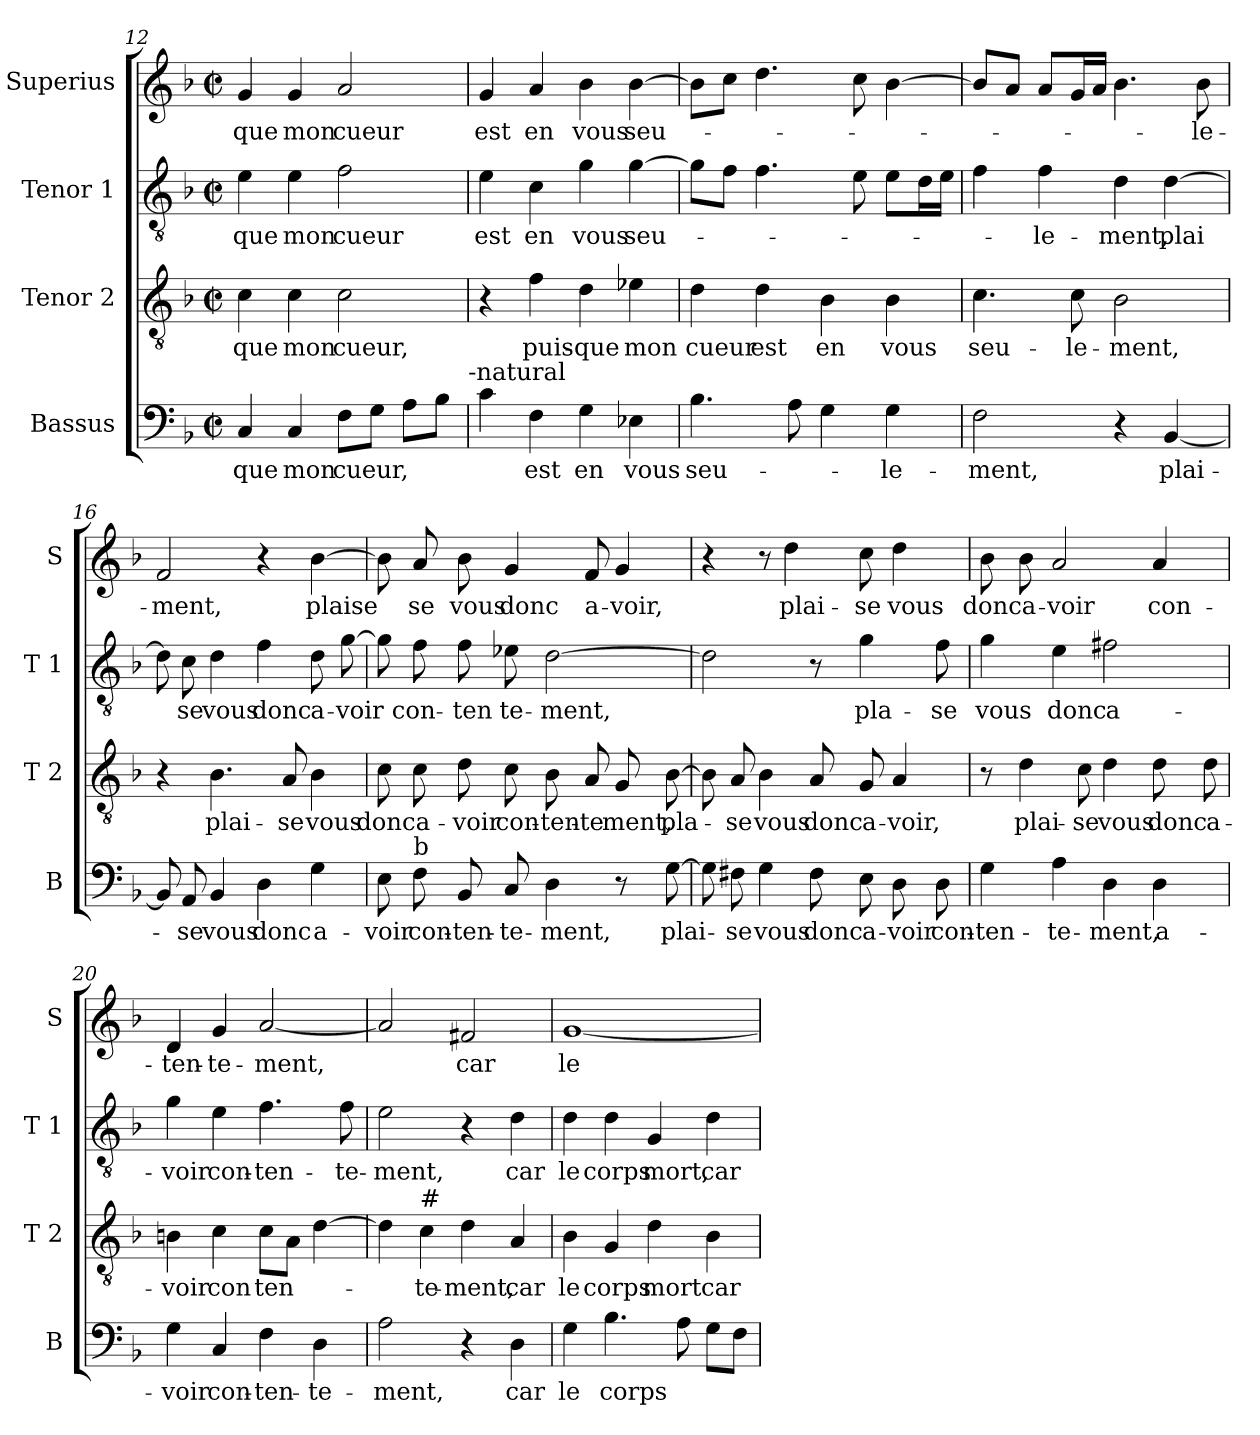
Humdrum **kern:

**kern	**text	**kern	**text	**kern	**text	**kern	**text
*part4	*part4	*part3	*part3	*part2	*part2	*part1	*part1
*staff4	*staff4	*staff3	*staff3	*staff2	*staff2	*staff1	*staff1
*I"Bassus	*	*I"Tenor 2	*	*I"Tenor 1	*	*I"Superius	*
*I'B	*	*I'T 2	*	*I'T 1	*	*I'S	*
!!LO:LB:g=z
*clefF4	*	*clefGv2	*	*clefGv2	*	*clefG2	*
*k[b-]	*	*k[b-]	*	*k[b-]	*	*k[b-]	*
*F:	*	*F:	*	*F:	*	*F:	*
*M2/2	*	*M2/2	*	*M2/2	*	*M2/2	*
*met(c|)	*	*met(c|)	*	*met(c|)	*	*met(c|)	*
=12	=12	=12	=12	=12	=12	=12	=12
4C/	-que	4c\	-que	4e\	-que	4g/	-que
4C/	mon	4c\	mon	4e\	mon	4g/	mon
8F\L	cueur,	2c\	cueur,	2f\	cueur	2a/	cueur
8G\J	.	.	.	.	.	.	.
8A\L	.	.	.	.	.	.	.
8B-\J	.	.	.	.	.	.	.
!LO:TX:a:t=-natural	!	!	!	!	!	!	!
=13	=13	=13	=13	=13	=13	=13	=13
4c\	.	4r	.	4e\	est	4g/	est
4F\	est	4f\	puis-	4c\	en	4a/	en
4G\	en	4d\	-que	4g\	vous	4b-\	vous
4E-X\	vous	4e-X\	mon	[4g\	seu-	[4b-\	seu-
=14	=14	=14	=14	=14	=14	=14	=14
4.B-\	seu-	4d\	cueur	8g\L]	.	8b-\L]	.
.	.	.	.	8f\J	.	8cc\J	.
.	.	4d\	est	4.f\	.	4.dd\	.
8A\	.	.	.	.	.	.	.
4G\	.	4B-\	en	.	.	.	.
.	.	.	.	8e\	.	8cc\	.
4G\	-le-	4B-\	vous	8e\L	.	[4b-\	.
.	.	.	.	16d\L	.	.	.
.	.	.	.	16e\JJ	.	.	.
=15	=15	=15	=15	=15	=15	=15	=15
2F\	-ment,	4.c\	seu-	4f\	.	8b-/L]	.
.	.	.	.	.	.	8a/J	.
.	.	.	.	4f\	-le-	8a/L	.
.	.	8c\	-le-	.	.	16g/L	.
.	.	.	.	.	.	16a/JJ	.
4r	.	2B-\	-ment,	4d\	-ment,	4.b-\	.
[4BB-/	plai-	.	.	[4d\	plai	.	.
.	.	.	.	.	.	8b-\	-le-
=16	=16	=16	=16	=16	=16	=16	=16
8BB-/]	.	4r	.	8d\]	.	2f/	-ment,
8AA/	-se	.	.	8c\	se	.	.
4BB-/	vous	4.B-\	plai-	4d\	vous	.	.
4D\	donc	.	.	4f\	donc	4r	.
.	.	8A/	-se	.	.	.	.
4G\	a-	4B-\	vous	8d\	a-	[4b-\	plaise
.	.	.	.	[8g\	-voir	.	.
!!LO:PB:g=z
=17	=17	=17	=17	=17	=17	=17	=17
8E\	-voir	8c\	donc	8g\]	.	8b-\]	.
!LO:TX:a:t=b	!	!	!	!	!	!	!
8F\	con-	8c\	a-	8f\	con-	8a/	se
8BB-/	-ten-	8d\	-voir	8f\	-ten	8b-\	vous
8C/	-te-	8c\	con-	8e-X\	te-	4g/	donc
4D\	-ment,	8B-\	-ten-	[2d\	-ment,	.	.
.	.	8A/	-te	.	.	8f/	a-
8r	.	8G/	ment,	.	.	4g/	-voir,
[8G\	plai-	[8B-\	pla-	.	.	.	.
=18	=18	=18	=18	=18	=18	=18	=18
8G\]	.	8B-\]	.	2d\]	.	4r	.
8F#X\	-se	8A/	-se	.	.	.	.
4G\	vous	4B-\	vous	.	.	8r	.
.	.	.	.	.	.	4dd\	plai-
8F#\	donc	8A/	donc	8r	.	.	.
8E\	a-	8G/	a-	4g\	pla-	8cc\	-se
8D\	-voir	4A/	-voir,	.	.	4dd\	vous
8D\	con-	.	.	8f\	-se	.	.
=19	=19	=19	=19	=19	=19	=19	=19
4G\	-ten-	8r	.	4g\	vous	8b-\	donc
.	.	4d\	plai-	.	.	8b-\	a-
4A\	-te-	.	.	4e\	donc	2a/	-voir
.	.	8c\	-se	.	.	.	.
4D\	-ment,	4d\	vous	2f#X\	a-	.	.
4D\	a-	8d\	donc	.	.	4a/	con-
.	.	8d\	a-	.	.	.	.
=20	=20	=20	=20	=20	=20	=20	=20
4G\	-voir	4Bn\	-voir	4g\	-voir	4d/	-ten-
4C/	con-	4c\	con	4e\	con-	4g/	-te-
4F\	-ten-	8c\L	ten-	4.f\	-ten-	[2a/	-ment,
.	.	8A\J	.	.	.	.	.
4D\	-te-	[4d\	.	.	.	.	.
.	.	.	.	8f\	-te-	.	.
=21	=21	=21	=21	=21	=21	=21	=21
2A\	-ment,	4d\]	.	2e\	-ment,	2a/]	.
!	!	!LO:TX:a:t=#	!	!	!	!	!
.	.	4c\	-te-	.	.	.	.
4r	.	4d\	-ment,	4r	.	2f#X/	car
4D\	car	4A/	car	4d\	car	.	.
!!LO:LB:g=z
=22	=22	=22	=22	=22	=22	=22	=22
4G\	le	4B-\	le	4d\	le	[1g	le
4.B-\	corps	4G/	corps	4d\	corps	.	.
.	.	4d\	mort	4G/	mort,	.	.
8A\	.	.	.	.	.	.	.
8G\L	.	4B-\	car	4d\	car	.	.
8F\J	.	.	.	.	.	.	.
=	=	=	=	=	=	=	=
*-	*-	*-	*-	*-	*-	*-	*-
